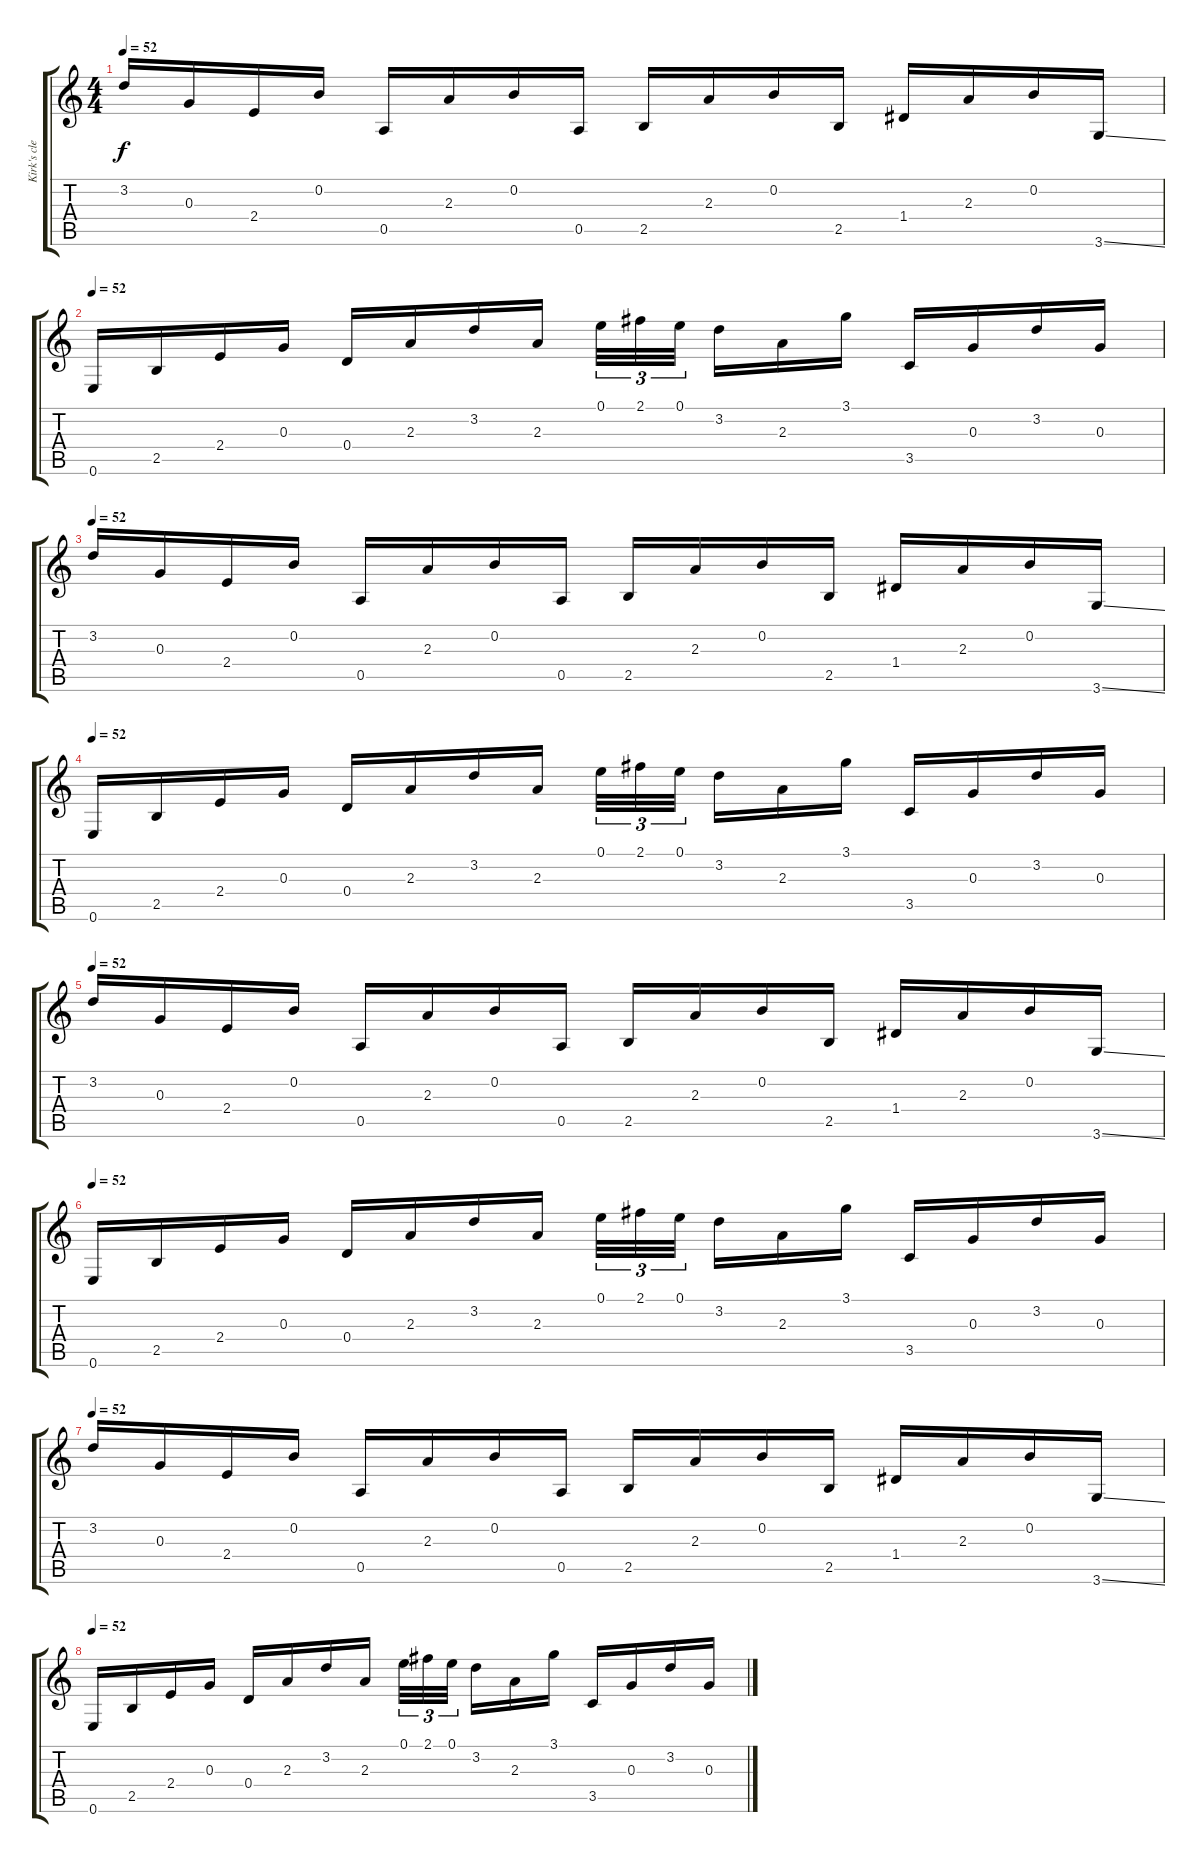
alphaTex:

\track ("Kirk's clean" "Kirk's cle") {instrument electricguitarclean}
\staff {score tabs}
\tuning (E4 B3 G3 D3 A2 E2) {hide}
\ts (4 4)
\tempo 52
\clef g2
\ks c
3.2.16{dy f} 0.3.16 2.4.16 0.2.16 0.5.16 2.3.16 0.2.16 0.5.16 2.5.16 2.3.16 0.2.16 2.5.16 1.4.16 2.3.16 0.2.16 3.6{ss}.16 |
\tempo 52
0.6.16 2.5.16 2.4.16 0.3.16 0.4.16 2.3.16 3.2.16 2.3.16 0.1.32{tu (3 2)} 2.1.32{tu (3 2)} 0.1.32{tu (3 2)} 3.2.16 2.3.16 3.1.16 3.5.16 0.3.16 3.2.16 0.3.16 |
\tempo 52
3.2.16 0.3.16 2.4.16 0.2.16 0.5.16 2.3.16 0.2.16 0.5.16 2.5.16 2.3.16 0.2.16 2.5.16 1.4.16 2.3.16 0.2.16 3.6{ss}.16 |
\tempo 52
0.6.16 2.5.16 2.4.16 0.3.16 0.4.16 2.3.16 3.2.16 2.3.16 0.1.32{tu (3 2)} 2.1.32{tu (3 2)} 0.1.32{tu (3 2)} 3.2.16 2.3.16 3.1.16 3.5.16 0.3.16 3.2.16 0.3.16 |
\tempo 52
3.2.16 0.3.16 2.4.16 0.2.16 0.5.16 2.3.16 0.2.16 0.5.16 2.5.16 2.3.16 0.2.16 2.5.16 1.4.16 2.3.16 0.2.16 3.6{ss}.16 |
\tempo 52
0.6.16 2.5.16 2.4.16 0.3.16 0.4.16 2.3.16 3.2.16 2.3.16 0.1.32{tu (3 2)} 2.1.32{tu (3 2)} 0.1.32{tu (3 2)} 3.2.16 2.3.16 3.1.16 3.5.16 0.3.16 3.2.16 0.3.16 |
\tempo 52
3.2.16 0.3.16 2.4.16 0.2.16 0.5.16 2.3.16 0.2.16 0.5.16 2.5.16 2.3.16 0.2.16 2.5.16 1.4.16 2.3.16 0.2.16 3.6{ss}.16 |
\tempo 52
0.6.16 2.5.16 2.4.16 0.3.16 0.4.16 2.3.16 3.2.16 2.3.16 0.1.32{tu (3 2)} 2.1.32{tu (3 2)} 0.1.32{tu (3 2)} 3.2.16 2.3.16 3.1.16 3.5.16 0.3.16 3.2.16 0.3.16
